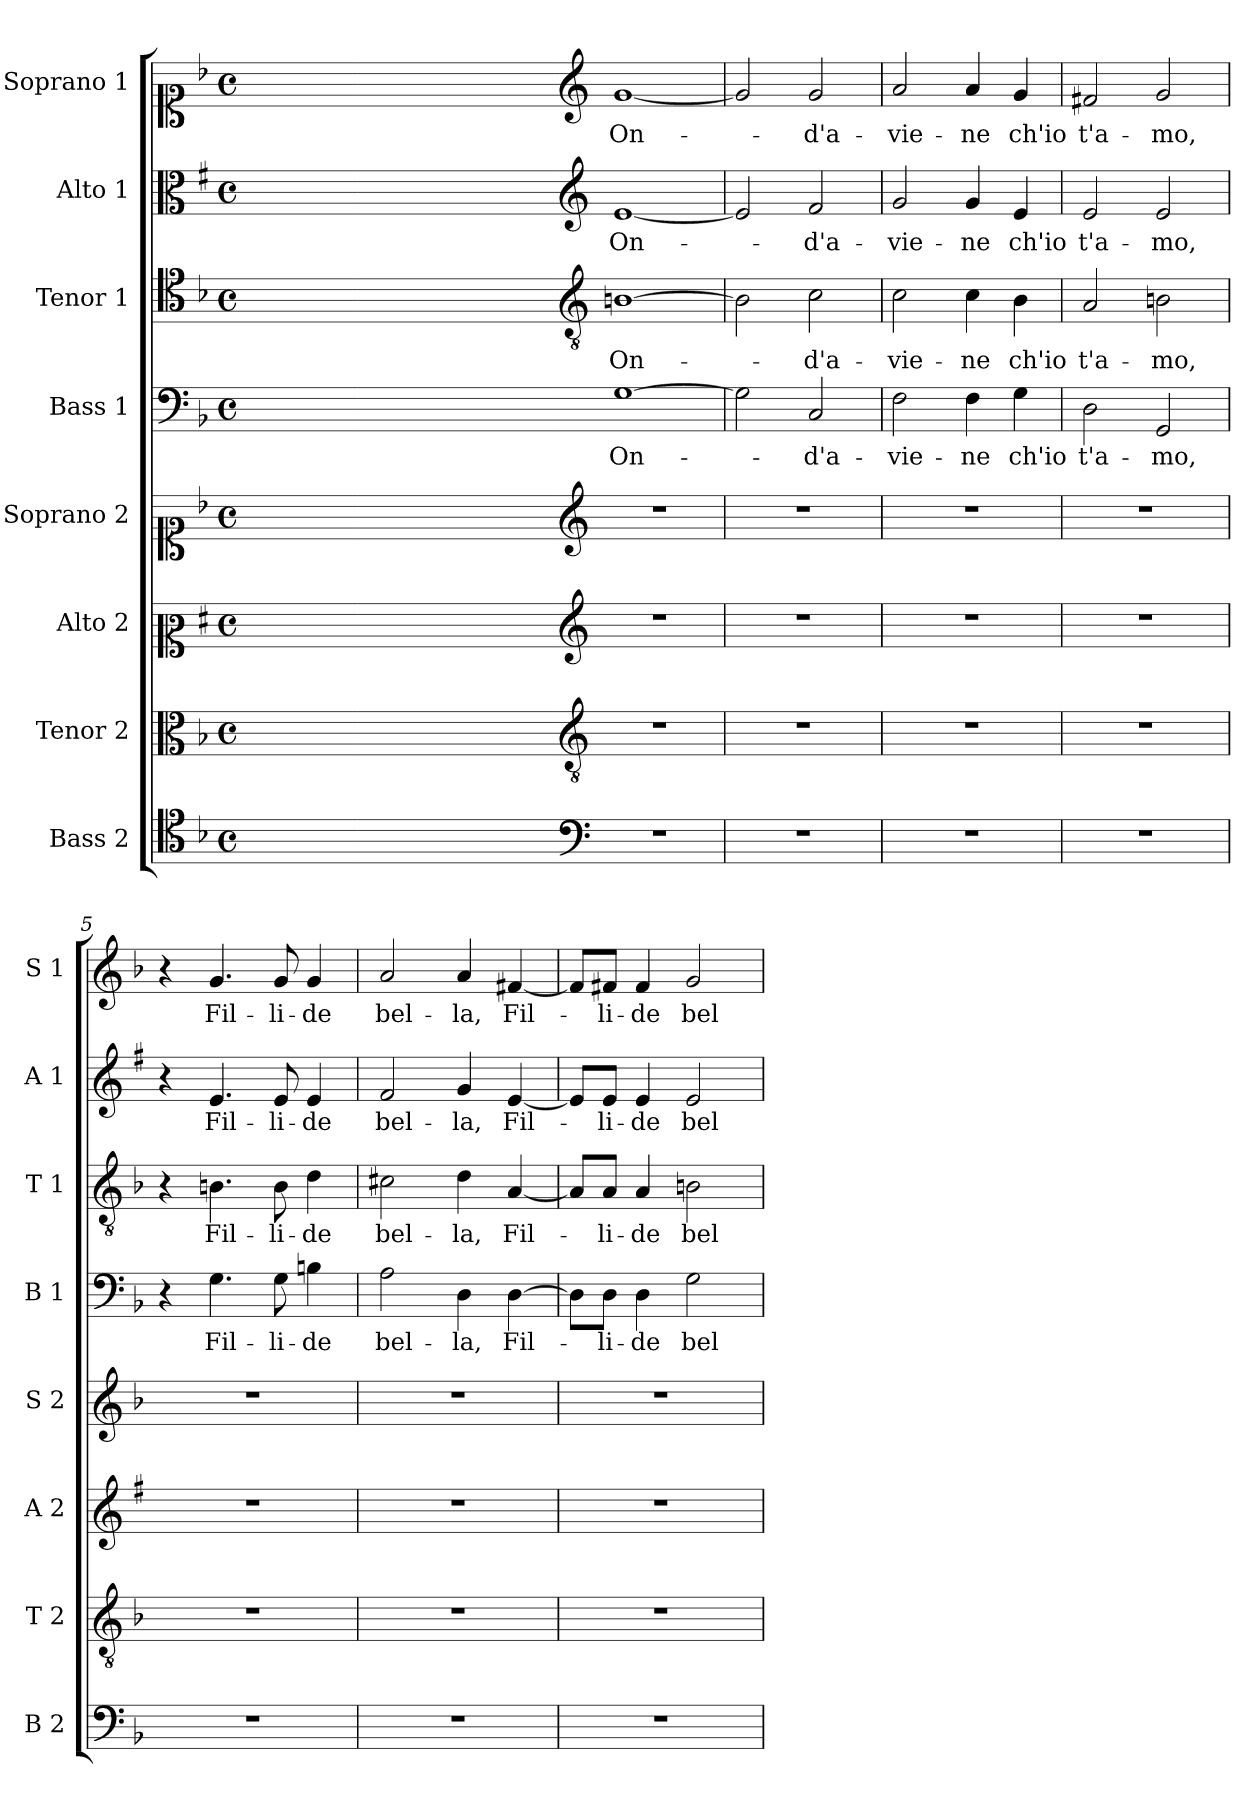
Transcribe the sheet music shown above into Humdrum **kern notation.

**kern	**kern	**kern	**kern	**kern	**text	**kern	**text	**kern	**text	**kern	**text
*part8	*part7	*part6	*part5	*part4	*part4	*part3	*part3	*part2	*part2	*part1	*part1
*staff8	*staff7	*staff6	*staff5	*staff4	*staff4	*staff3	*staff3	*staff2	*staff2	*staff1	*staff1
*I"Bass 2	*I"Tenor 2	*I"Alto 2	*I"Soprano 2	*I"Bass 1	*	*I"Tenor 1	*	*I"Alto 1	*	*I"Soprano 1	*
*I'B 2	*I'T 2	*I'A 2	*I'S 2	*I'B 1	*	*I'T 1	*	*I'A 1	*	*I'S 1	*
*clefC4	*clefC3	*clefC2	*clefC1	*clefF4	*	*clefC4	*	*clefC3	*	*clefC1	*
*	*	*ITrd1c2	*	*	*	*	*	*ITrd1c2	*	*	*
*k[b-]	*k[b-]	*k[b-]	*k[b-]	*k[b-]	*	*k[b-]	*	*k[b-]	*	*k[b-]	*
*F:	*F:	*F:	*F:	*F:	*	*F:	*	*F:	*	*F:	*
*M4/4	*M4/4	*M4/4	*M4/4	*M4/4	*	*M4/4	*	*M4/4	*	*M4/4	*
*met(c)	*met(c)	*met(c)	*met(c)	*met(c)	*	*met(c)	*	*met(c)	*	*met(c)	*
=	=	=	=	=	=	=	=	=	=	=	=
1ryy	1ryy	1ryy	1ryy	1ryy	.	1ryy	.	1ryy	.	1ryy	.
=1X-	=1X-	=1X-	=1X-	=1X-	=1X-	=1X-	=1X-	=1X-	=1X-	=1X-	=1X-
4ryy	4ryy	4ryy	4ryy	4ryy	.	4ryy	.	4ryy	.	4ryy	.
4ryy	4ryy	4ryy	4ryy	4ryy	.	4ryy	.	4ryy	.	4ryy	.
4ryy	4ryy	4ryy	4ryy	4ryy	.	4ryy	.	4ryy	.	4ryy	.
4ryy	4ryy	4ryy	4ryy	4ryy	.	4ryy	.	4ryy	.	4ryy	.
=1-	=1-	=1-	=1-	=1-	=1-	=1-	=1-	=1-	=1-	=1-	=1-
*clefF4	*clefGv2	*clefG2	*clefG2	*	*	*clefGv2	*	*clefG2	*	*clefG2	*
!	!	!	!	!	!LO:LY:b	!	!LO:LY:b	!	!LO:LY:b	!	!LO:LY:b
1r	1r	1r	1r	[1G	On-	[1Bn	On-	[1d	On-	[1g	On-
=2	=2	=2	=2	=2	=2	=2	=2	=2	=2	=2	=2
1r	1r	1r	1r	2G\]	.	2B\]	.	2d/]	.	2g/]	.
!	!	!	!	!	!LO:LY:b	!	!LO:LY:b	!	!LO:LY:b	!	!LO:LY:b
.	.	.	.	2C/	-d'a-	2c\	-d'a-	2e/	-d'a-	2g/	-d'a-
=3	=3	=3	=3	=3	=3	=3	=3	=3	=3	=3	=3
!	!	!	!	!	!LO:LY:b	!	!LO:LY:b	!	!LO:LY:b	!	!LO:LY:b
1r	1r	1r	1r	2F\	-vie-	2c\	-vie-	2f/	-vie-	2a/	-vie-
!	!	!	!	!	!LO:LY:b	!	!LO:LY:b	!	!LO:LY:b	!	!LO:LY:b
.	.	.	.	4F\	-ne	4c\	-ne	4f/	-ne	4a/	-ne
!	!	!	!	!	!LO:LY:b	!	!LO:LY:b	!	!LO:LY:b	!	!LO:LY:b
.	.	.	.	4G\	ch'io	4B-\	ch'io	4d/	ch'io	4g/	ch'io
=4	=4	=4	=4	=4	=4	=4	=4	=4	=4	=4	=4
!	!	!	!	!	!LO:LY:b	!	!LO:LY:b	!	!LO:LY:b	!	!LO:LY:b
1r	1r	1r	1r	2D\	t'a-	2A/	t'a-	2d/	t'a-	2f#X/	t'a-
!	!	!	!	!	!LO:LY:b	!	!LO:LY:b	!	!LO:LY:b	!	!LO:LY:b
.	.	.	.	2GG/	-mo,	2Bn\	-mo,	2d/	-mo,	2g/	-mo,
=5	=5	=5	=5	=5	=5	=5	=5	=5	=5	=5	=5
1r	1r	1r	1r	4r	.	4r	.	4r	.	4r	.
!	!	!	!	!	!LO:LY:b	!	!LO:LY:b	!	!LO:LY:b	!	!LO:LY:b
.	.	.	.	4.G\	Fil-	4.Bn\	Fil-	4.d/	Fil-	4.g/	Fil-
!	!	!	!	!	!LO:LY:b	!	!LO:LY:b	!	!LO:LY:b	!	!LO:LY:b
.	.	.	.	8G\	-li-	8B\	-li-	8d/	-li-	8g/	-li-
!	!	!	!	!	!LO:LY:b	!	!LO:LY:b	!	!LO:LY:b	!	!LO:LY:b
.	.	.	.	4Bn\	-de	4d\	-de	4d/	-de	4g/	-de
=6	=6	=6	=6	=6	=6	=6	=6	=6	=6	=6	=6
!	!	!	!	!	!LO:LY:b	!	!LO:LY:b	!	!LO:LY:b	!	!LO:LY:b
1r	1r	1r	1r	2A\	bel-	2c#X\	bel-	2e/	bel-	2a/	bel-
!	!	!	!	!	!LO:LY:b	!	!LO:LY:b	!	!LO:LY:b	!	!LO:LY:b
.	.	.	.	4D\	-la,	4d\	-la,	4f/	-la,	4a/	-la,
!	!	!	!	!	!LO:LY:b	!	!LO:LY:b	!	!LO:LY:b	!	!LO:LY:b
.	.	.	.	[4D\	Fil-	[4A/	Fil-	[4d/	Fil-	[4f#X/	Fil-
=7	=7	=7	=7	=7	=7	=7	=7	=7	=7	=7	=7
1r	1r	1r	1r	8D\L]	.	8A/L]	.	8d/L]	.	8f#/L]	.
!	!	!	!	!	!LO:LY:b	!	!LO:LY:b	!	!LO:LY:b	!	!LO:LY:b
.	.	.	.	8D\J	-li-	8A/J	-li-	8d/J	-li-	8f#X/J	-li-
!	!	!	!	!	!LO:LY:b	!	!LO:LY:b	!	!LO:LY:b	!	!LO:LY:b
.	.	.	.	4D\	-de	4A/	-de	4d/	-de	4f#/	-de
!	!	!	!	!	!LO:LY:b	!	!LO:LY:b	!	!LO:LY:b	!	!LO:LY:b
.	.	.	.	2G\	bel-	2Bn\	bel-	2d/	bel-	2g/	bel-
=	=	=	=	=	=	=	=	=	=	=	=
*-	*-	*-	*-	*-	*-	*-	*-	*-	*-	*-	*-
